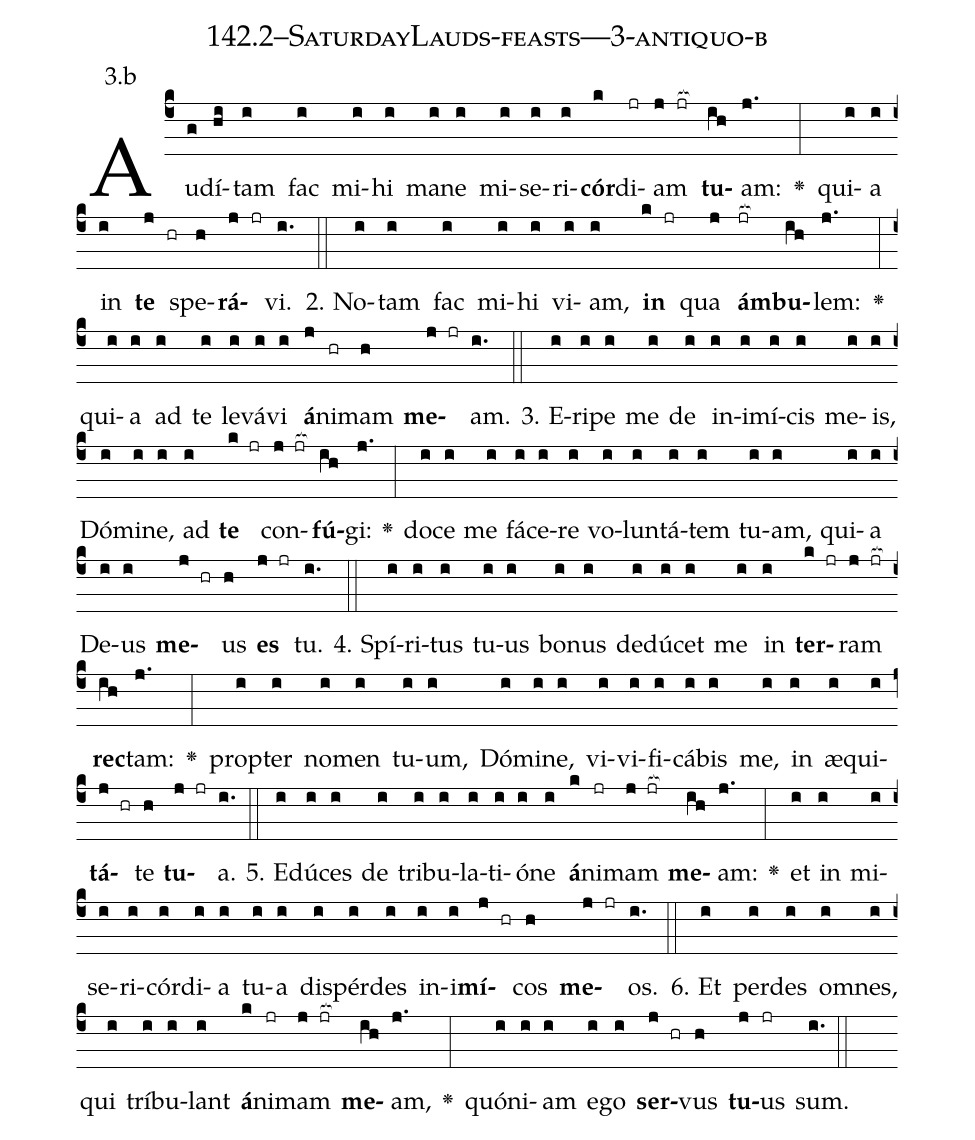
name: 142.2--SaturdayLauds-feasts---3-antiquo-b;
annotation: 3.b;
%%
(c4)Au(g)dí(hi)tam(i) fac(i) mi(i)hi(i) ma(i)ne(i) mi(i)se(i)ri(i)<b>cór</b>(k)di(jr)am(j jr[ocb:1{]) <b>tu</b>(ih[ocb:0}])am:(j.) <v>\greheightstar</v>(:) qui(i)a(i) in(i) <b>te</b>(j hr) spe(h)<b>rá</b>(j jr)vi.(i.) (::)
2. No(i)tam(i) fac(i) mi(i)hi(i) vi(i)am,(i) <b>in</b>(k jr) qua(j) <b>ám</b>(jr[ocb:1{])<b>bu</b>(ih[ocb:0}])lem:(j.) <v>\greheightstar</v>(:) qui(i)a(i) ad(i) te(i) le(i)vá(i)vi(i) <b>á</b>(j)ni(hr)mam(h) <b>me</b>(j jr)am.(i.) (::)
3. E(i)ri(i)pe(i) me(i) de(i) in(i)i(i)mí(i)cis(i) me(i)is,(i) Dó(i)mi(i)ne,(i) ad(i) <b>te</b>(k jr) con(j jr[ocb:1{])<b>fú</b>(ih[ocb:0}])gi:(j.) <v>\greheightstar</v>(:) do(i)ce(i) me(i) fá(i)ce(i)re(i) vo(i)lun(i)tá(i)tem(i) tu(i)am,(i) qui(i)a(i) De(i)us(i) <b>me</b>(j hr)us(h) <b>es</b>(j jr) tu.(i.) (::)
4. Spí(i)ri(i)tus(i) tu(i)us(i) bo(i)nus(i) de(i)dú(i)cet(i) me(i) in(i) <b>ter</b>(k jr)ram(j jr[ocb:1{]) <b>rec</b>(ih[ocb:0}])tam:(j.) <v>\greheightstar</v>(:) prop(i)ter(i) no(i)men(i) tu(i)um,(i) Dó(i)mi(i)ne,(i) vi(i)vi(i)fi(i)cá(i)bis(i) me,(i) in(i) æ(i)qui(i)<b>tá</b>(j hr)te(h) <b>tu</b>(j jr)a.(i.) (::)
5. E(i)dú(i)ces(i) de(i) tri(i)bu(i)la(i)ti(i)ó(i)ne(i) <b>á</b>(k)ni(jr)mam(j jr[ocb:1{]) <b>me</b>(ih[ocb:0}])am:(j.) <v>\greheightstar</v>(:) et(i) in(i) mi(i)se(i)ri(i)cór(i)di(i)a(i) tu(i)a(i) dis(i)pér(i)des(i) in(i)i(i)<b>mí</b>(j hr)cos(h) <b>me</b>(j jr)os.(i.) (::)
6. Et(i) per(i)des(i) om(i)nes,(i) qui(i) trí(i)bu(i)lant(i) <b>á</b>(k)ni(jr)mam(j jr[ocb:1{]) <b>me</b>(ih[ocb:0}])am,(j.) <v>\greheightstar</v>(:) quón(i)i(i)am(i) e(i)go(i) <b>ser</b>(j hr)vus(h) <b>tu</b>(j)us(jr) sum.(i.) (::)
